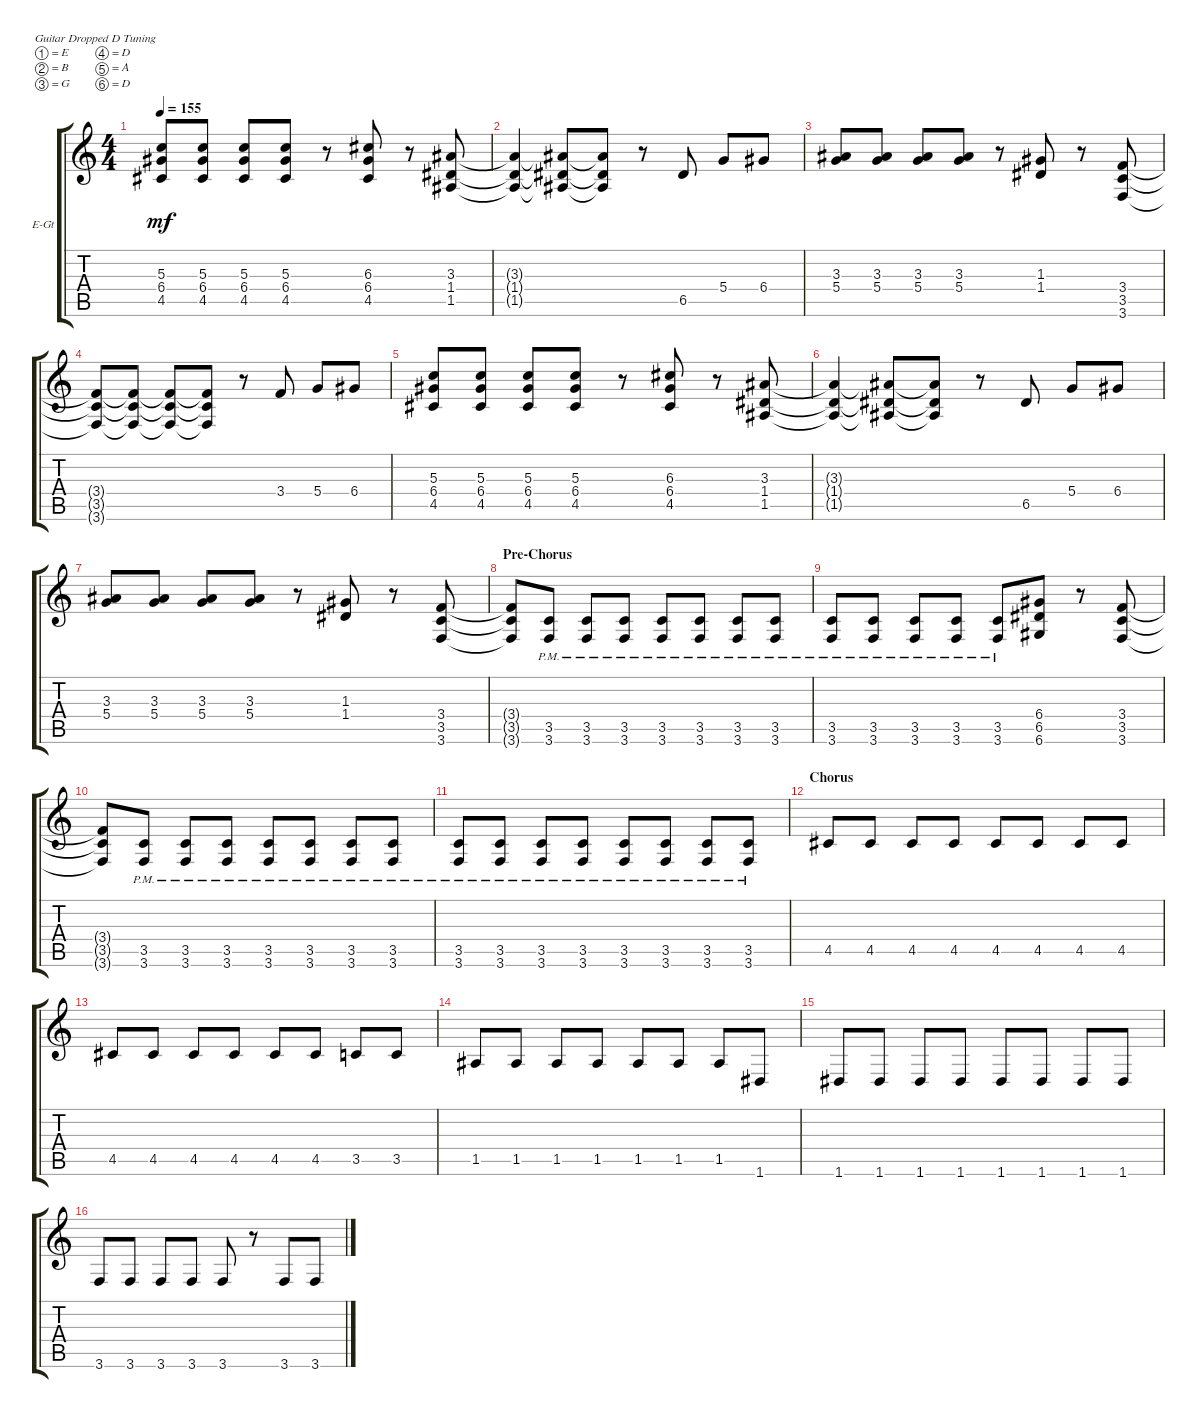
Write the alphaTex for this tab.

\defaultSystemsLayout 4
\bracketExtendMode groupsimilarinstruments
\firstSystemTrackNameOrientation horizontal
\otherSystemsTrackNameOrientation horizontal
\track ("Jack" "E-Gt") {instrument distortionguitar}
\staff {score tabs}
\tuning (E4 B3 G3 D3 A2 D2)
\ts (4 4)
\tempo 155
\clef g2
\ks c
(6.4 5.3 4.5).8{dy mf} (5.3 6.4 4.5).8 (5.3 6.4 4.5).8 (5.3 6.4 4.5).8 r.8 (4.5 6.3 6.4).8 r.8 (3.3 1.5 1.4).8 |
(3.3{t} 1.5{t} 1.4{t}).4 (1.5{t} 1.4{t} 3.3{t}).8 (1.5{t} 1.4{t} 3.3{t}).8 r.8 6.5.8 5.4.8 6.4.8 |
(3.3 5.4).8 (3.3 5.4).8 (3.3 5.4).8 (3.3 5.4).8 r.8 (1.4 1.3).8 r.8 (3.4 3.5 3.6).8 |
(3.6{t} 3.5{t} 3.4{t}).8 (3.6{t} 3.5{t} 3.4{t}).8 (3.6{t} 3.5{t} 3.4{t}).8 (3.6{t} 3.5{t} 3.4{t}).8 r.8 3.4.8 5.4.8 6.4.8 |
(6.4 5.3 4.5).8 (5.3 6.4 4.5).8 (5.3 6.4 4.5).8 (5.3 6.4 4.5).8 r.8 (4.5 6.3 6.4).8 r.8 (3.3 1.5 1.4).8 |
(3.3{t} 1.5{t} 1.4{t}).4 (1.5{t} 1.4{t} 3.3{t}).8 (1.5{t} 1.4{t} 3.3{t}).8 r.8 6.5.8 5.4.8 6.4.8 |
(3.3 5.4).8 (3.3 5.4).8 (3.3 5.4).8 (3.3 5.4).8 r.8 (1.4 1.3).8 r.8 (3.4 3.5 3.6).8 |
\section ("" "Pre-Chorus")
(3.6{t} 3.5{t} 3.4{t}).8 (3.6{pm} 3.5{pm}).8 (3.6{pm} 3.5{pm}).8 (3.6{pm} 3.5{pm}).8 (3.5{pm} 3.6{pm}).8 (3.6{pm} 3.5{pm}).8 (3.5{pm} 3.6{pm}).8 (3.6{pm} 3.5{pm}).8 |
(3.6{pm} 3.5{pm}).8 (3.5{pm} 3.6{pm}).8 (3.6{pm} 3.5{pm}).8 (3.5{pm} 3.6{pm}).8 (3.6{pm} 3.5{pm}).8 (6.5 6.6 6.4).8 r.8 (3.5 3.6 3.4).8 |
(3.6{t} 3.5{t} 3.4{t}).8 (3.6{pm} 3.5{pm}).8 (3.5{pm} 3.6{pm}).8 (3.6{pm} 3.5{pm}).8 (3.5{pm} 3.6{pm}).8 (3.6{pm} 3.5{pm}).8 (3.5{pm} 3.6{pm}).8 (3.6{pm} 3.5{pm}).8 |
(3.5{pm} 3.6{pm}).8 (3.6{pm} 3.5{pm}).8 (3.5{pm} 3.6{pm}).8 (3.5{pm} 3.6{pm}).8 (3.6{pm} 3.5{pm}).8 (3.5{pm} 3.6{pm}).8 (3.6{pm} 3.5{pm}).8 (3.5{pm} 3.6{pm}).8 |
\section ("" "Chorus")
4.5.8 4.5.8 4.5.8 4.5.8 4.5.8 4.5.8 4.5.8 4.5.8 |
4.5.8 4.5.8 4.5.8 4.5.8 4.5.8 4.5.8 3.5.8 3.5.8 |
1.5.8 1.5.8 1.5.8 1.5.8 1.5.8 1.5.8 1.5.8 1.6.8 |
1.6.8 1.6.8 1.6.8 1.6.8 1.6.8 1.6.8 1.6.8 1.6.8 |
3.6.8 3.6.8 3.6.8 3.6.8 3.6.8 r.8 3.6.8 3.6.8
